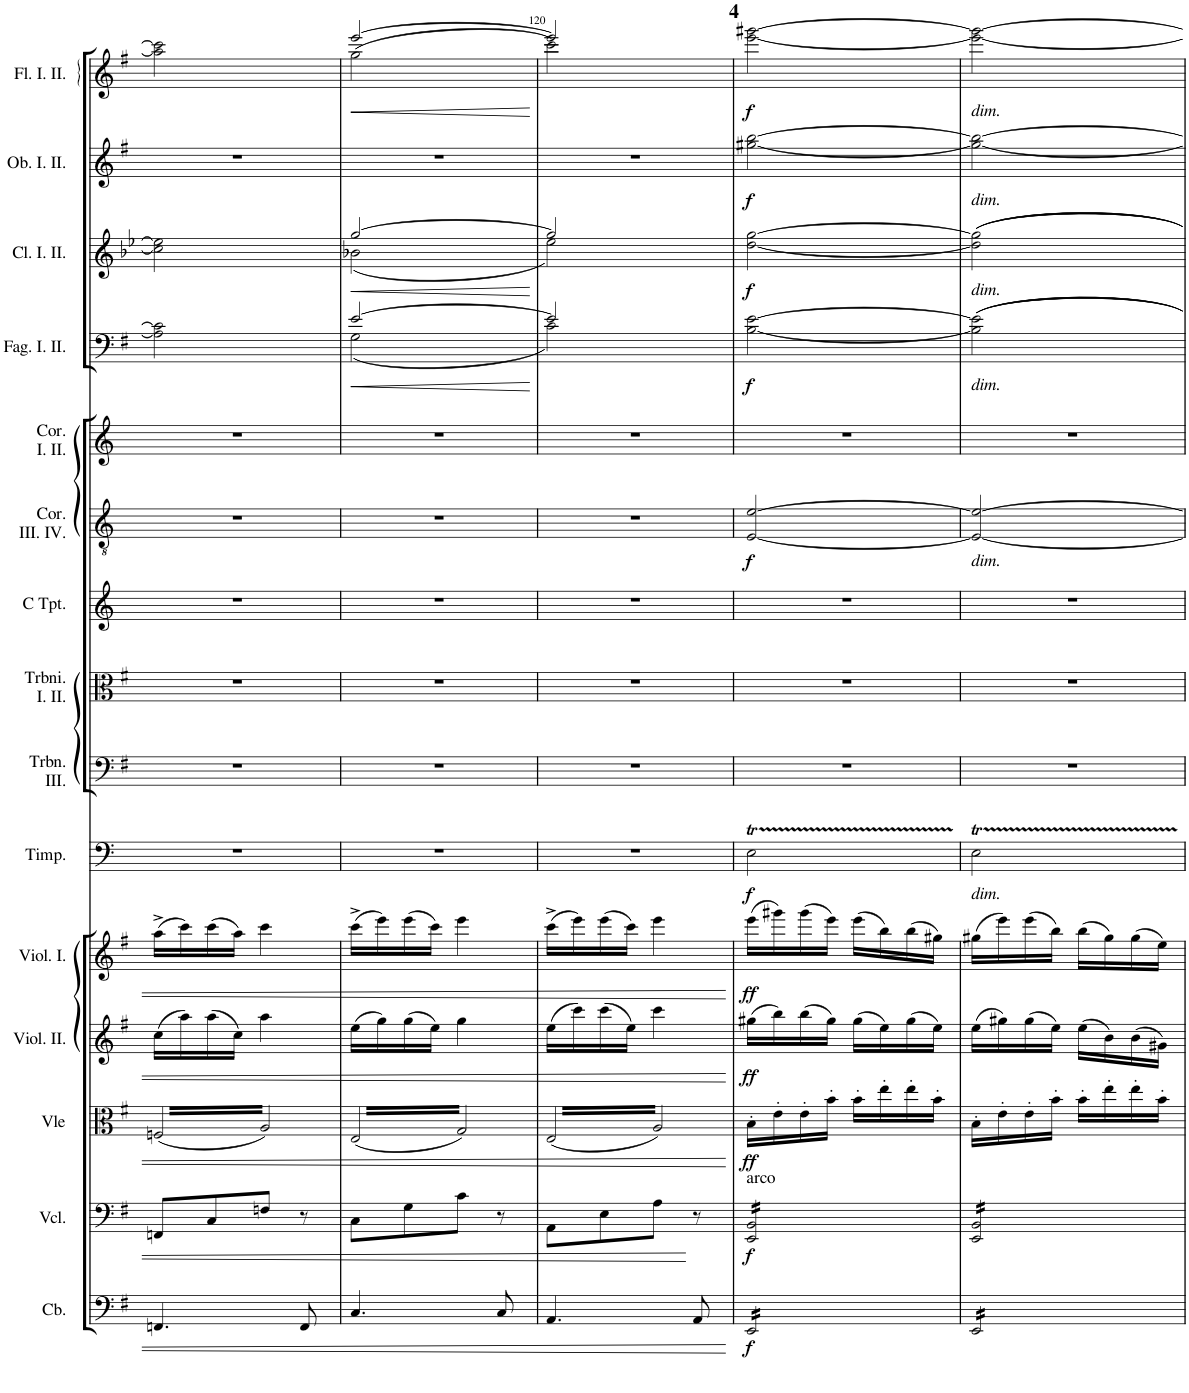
**kern	**dynam	**kern	**dynam	**kern	**dynam	**kern	**dynam	**kern	**dynam	**kern	**dynam	**kern	**kern	**kern	**kern	**dynam	**kern	**kern	**dynam	**kern	**dynam	**kern	**dynam	**kern	**dynam
*part15	*part15	*part14	*part14	*part13	*part13	*part12	*part12	*part11	*part11	*part10	*part10	*part9	*part8	*part7	*part6	*part6	*part5	*part4	*part4	*part3	*part3	*part2	*part2	*part1	*part1
*staff15	*staff15	*staff14	*staff14	*staff13	*staff13	*staff12	*staff12	*staff11	*staff11	*staff10	*staff10	*staff9	*staff8	*staff7	*staff6	*staff6	*staff5	*staff4	*staff4	*staff3	*staff3	*staff2	*staff2	*staff1	*staff1
*I"Contrabassi	*	*I"Violoncelli	*	*I"Viole	*	*I"Violini II.	*	*I"Violini I.	*	*I"Timpani	*	*I"Trombone III.	*I"Tromboni I. II.	*I"Trombe I. II. E	*I"Corni III. IV. C	*	*I"Corni I. II. E	*I"Fagotti I. II.	*	*I"Clarinetti I. II. A	*	*I"Oboi I. II.	*	*I"Flauto I.	*
*I'Cb.	*	*I'Vcl.	*	*I'Vle	*	*I'Viol. II.	*	*I'Viol. I.	*	*I'Timp.	*	*I'Trbn. III.	*I'Trbni. I. II.	*I'Trbe. I. II.	*I'Cor. III. IV.	*	*I'Cor. I. II.	*I'Fag. I. II.	*	*I'Cl. I. II.	*	*I'Ob. I. II.	*	*	*
!!LO:PB:g=z
*clefF4	*	*clefF4	*	*clefC3	*	*clefG2	*	*clefG2	*	*clefF4	*	*clefF4	*clefC3	*clefG2	*clefGv2	*	*clefG2	*clefF4	*	*clefG2	*	*clefG2	*	*clefG2	*
*Trd7c12	*	*	*	*	*	*	*	*	*	*	*	*	*	*Trd-3c-4	*Trd7c12	*	*Trd5c8	*	*	*Trd2c3	*	*	*	*	*
*k[f#]	*	*k[f#]	*	*k[f#]	*	*k[f#]	*	*k[f#]	*	*k[]	*	*k[f#]	*k[f#]	*k[]	*k[]	*	*k[]	*k[f#]	*	*k[b-e-]	*	*k[f#]	*	*k[f#]	*
*M2/4	*	*M2/4	*	*M2/4	*	*M2/4	*	*M2/4	*	*M2/4	*	*M2/4	*M2/4	*M2/4	*M2/4	*	*M2/4	*M2/4	*	*M2/4	*	*M2/4	*	*M2/4	*
=118	=118	=118	=118	=118	=118	=118	=118	=118	=118	=118	=118	=118	=118	=118	=118	=118	=118	=118	=118	=118	=118	=118	=118	=118	=118
*	*	*	*	*tremolo	*	*	*	*	*	*	*	*	*	*	*	*	*	*	*	*	*	*	*	*	*
4.FFn/	.	8FFn/L	.	(32Fn/LLL	.	(16cc\LL	.	(16aa^\LL	.	2r	.	2r	2r	2r	2r	.	2r	2An\] 2c\]	.	2ccn\] 2ee-X\]	.	2r	.	2aa\] 2ccc\]	.
.	.	.	.	32A/)	.	.	.	.	.	.	.	.	.	.	.	.	.	.	.	.	.	.	.	.	.
.	.	.	.	32Fn/	.	16aa\)	.	16ccc\)	.	.	.	.	.	.	.	.	.	.	.	.	.	.	.	.	.
.	.	.	.	32A/)	.	.	.	.	.	.	.	.	.	.	.	.	.	.	.	.	.	.	.	.	.
.	.	8C/	.	32Fn/	.	(16aa\	.	(16ccc\	.	.	.	.	.	.	.	.	.	.	.	.	.	.	.	.	.
.	.	.	.	32A/)	.	.	.	.	.	.	.	.	.	.	.	.	.	.	.	.	.	.	.	.	.
.	.	.	.	32Fn/	.	16cc\JJ)	.	16aa\JJ)	.	.	.	.	.	.	.	.	.	.	.	.	.	.	.	.	.
.	.	.	.	32A/)	.	.	.	.	.	.	.	.	.	.	.	.	.	.	.	.	.	.	.	.	.
.	.	8Fn/J	.	32Fn/	.	4aa\	.	4ccc\	.	.	.	.	.	.	.	.	.	.	.	.	.	.	.	.	.
.	.	.	.	32A/)	.	.	.	.	.	.	.	.	.	.	.	.	.	.	.	.	.	.	.	.	.
.	.	.	.	32Fn/	.	.	.	.	.	.	.	.	.	.	.	.	.	.	.	.	.	.	.	.	.
.	.	.	.	32A/)	.	.	.	.	.	.	.	.	.	.	.	.	.	.	.	.	.	.	.	.	.
8FF/	.	8r	.	32Fn/	.	.	.	.	.	.	.	.	.	.	.	.	.	.	.	.	.	.	.	.	.
.	.	.	.	32A/)	.	.	.	.	.	.	.	.	.	.	.	.	.	.	.	.	.	.	.	.	.
.	.	.	.	32Fn/	.	.	.	.	.	.	.	.	.	.	.	.	.	.	.	.	.	.	.	.	.
.	.	.	.	32A/)JJJ	.	.	.	.	.	.	.	.	.	.	.	.	.	.	.	.	.	.	.	.	.
=119	=119	=119	=119	=119	=119	=119	=119	=119	=119	=119	=119	=119	=119	=119	=119	=119	=119	=119	=119	=119	=119	=119	=119	=119	=119
!	!	!	!	!	!	!	!	!	!	!	!	!	!	!	!	!	!	!	!LO:HP:b	!	!LO:HP:b	!	!	!	!LO:HP:b
*	*	*	*	*	*	*	*	*	*	*	*	*	*	*	*	*	*	*^	*	*^	*	*	*	*^	*
4.C/	.	8C\L	.	(32E/LLL	.	(16ee\LL	.	(16ccc^\LL	.	2r	.	2r	2r	2r	2r	.	2r	[2e/	(2G\	<	[2gg/	(2b-X\	<	2r	.	(2gg\	[2eee/	<
.	.	.	.	32G/)	.	.	.	.	.	.	.	.	.	.	.	.	.	.	.	.	.	.	.	.	.	.	.	.
.	.	.	.	32E/	.	16gg\)	.	16eee\)	.	.	.	.	.	.	.	.	.	.	.	.	.	.	.	.	.	.	.	.
.	.	.	.	32G/)	.	.	.	.	.	.	.	.	.	.	.	.	.	.	.	.	.	.	.	.	.	.	.	.
.	.	8G\	.	32E/	.	(16gg\	.	(16eee\	.	.	.	.	.	.	.	.	.	.	.	.	.	.	.	.	.	.	.	.
.	.	.	.	32G/)	.	.	.	.	.	.	.	.	.	.	.	.	.	.	.	.	.	.	.	.	.	.	.	.
.	.	.	.	32E/	.	16ee\JJ)	.	16ccc\JJ)	.	.	.	.	.	.	.	.	.	.	.	.	.	.	.	.	.	.	.	.
.	.	.	.	32G/)	.	.	.	.	.	.	.	.	.	.	.	.	.	.	.	.	.	.	.	.	.	.	.	.
.	.	8c\J	.	32E/	.	4gg\	.	4eee\	.	.	.	.	.	.	.	.	.	.	.	.	.	.	.	.	.	.	.	.
.	.	.	.	32G/)	.	.	.	.	.	.	.	.	.	.	.	.	.	.	.	.	.	.	.	.	.	.	.	.
.	.	.	.	32E/	.	.	.	.	.	.	.	.	.	.	.	.	.	.	.	.	.	.	.	.	.	.	.	.
.	.	.	.	32G/)	.	.	.	.	.	.	.	.	.	.	.	.	.	.	.	.	.	.	.	.	.	.	.	.
8C/	.	8r	.	32E/	.	.	.	.	.	.	.	.	.	.	.	.	.	.	.	.	.	.	.	.	.	.	.	.
.	.	.	.	32G/)	.	.	.	.	.	.	.	.	.	.	.	.	.	.	.	.	.	.	.	.	.	.	.	.
.	.	.	.	32E/	.	.	.	.	.	.	.	.	.	.	.	.	.	.	.	.	.	.	.	.	.	.	.	.
.	.	.	.	32G/)JJJ	.	.	.	.	.	.	.	.	.	.	.	.	.	.	.	.	.	.	.	.	.	.	.	.
*	*	*	*	*	*	*	*	*	*	*	*	*	*	*	*	*	*	*v	*v	*	*	*	*	*	*	*v	*v	*
*	*	*	*	*	*	*	*	*	*	*	*	*	*	*	*	*	*	*	*	*v	*v	*	*	*	*	*
.	.	.	.	.	.	.	.	.	.	.	.	.	.	.	.	.	.	.	[	.	[	.	.	.	[
=120	=120	=120	=120	=120	=120	=120	=120	=120	=120	=120	=120	=120	=120	=120	=120	=120	=120	=120	=120	=120	=120	=120	=120	=120	=120
*	*	*	*	*	*	*	*	*	*	*	*	*	*	*	*	*	*	*^	*	*^	*	*	*	*^	*
4.AA/	.	8AA\L	.	(32E/LLL	.	(16ee\LL	.	(16ccc^\LL	.	2r	.	2r	2r	2r	2r	.	2r	2e/]	2c\)	.	2gg/]	2ee-\)	.	2r	.	2ccc\)	2eee/]	.
.	.	.	.	32A/)	.	.	.	.	.	.	.	.	.	.	.	.	.	.	.	.	.	.	.	.	.	.	.	.
.	.	.	.	32E/	.	16ccc\)	.	16eee\)	.	.	.	.	.	.	.	.	.	.	.	.	.	.	.	.	.	.	.	.
.	.	.	.	32A/)	.	.	.	.	.	.	.	.	.	.	.	.	.	.	.	.	.	.	.	.	.	.	.	.
.	.	8E\	.	32E/	.	(16ccc\	.	(16eee\	.	.	.	.	.	.	.	.	.	.	.	.	.	.	.	.	.	.	.	.
.	.	.	.	32A/)	.	.	.	.	.	.	.	.	.	.	.	.	.	.	.	.	.	.	.	.	.	.	.	.
.	.	.	.	32E/	.	16ee\JJ)	.	16ccc\JJ)	.	.	.	.	.	.	.	.	.	.	.	.	.	.	.	.	.	.	.	.
.	.	.	.	32A/)	.	.	.	.	.	.	.	.	.	.	.	.	.	.	.	.	.	.	.	.	.	.	.	.
.	.	8A\J	.	32E/	.	4ccc\	.	4eee\	.	.	.	.	.	.	.	.	.	.	.	.	.	.	.	.	.	.	.	.
.	.	.	.	32A/)	.	.	.	.	.	.	.	.	.	.	.	.	.	.	.	.	.	.	.	.	.	.	.	.
.	.	.	.	32E/	.	.	.	.	.	.	.	.	.	.	.	.	.	.	.	.	.	.	.	.	.	.	.	.
.	.	.	.	32A/)	.	.	.	.	.	.	.	.	.	.	.	.	.	.	.	.	.	.	.	.	.	.	.	.
8AA/	.	8r	.	32E/	.	.	.	.	.	.	.	.	.	.	.	.	.	.	.	.	.	.	.	.	.	.	.	.
.	.	.	.	32A/)	.	.	.	.	.	.	.	.	.	.	.	.	.	.	.	.	.	.	.	.	.	.	.	.
.	.	.	.	32E/	.	.	.	.	.	.	.	.	.	.	.	.	.	.	.	.	.	.	.	.	.	.	.	.
.	.	.	.	32A/)JJJ	.	.	.	.	.	.	.	.	.	.	.	.	.	.	.	.	.	.	.	.	.	.	.	.
*	*	*	*	*Xtremolo	*	*	*	*	*	*	*	*	*	*	*	*	*	*	*	*	*	*	*	*	*	*	*	*
*	*	*	*	*	*	*	*	*	*	*	*	*	*	*	*	*	*	*v	*v	*	*	*	*	*	*	*v	*v	*
*	*	*	*	*	*	*	*	*	*	*	*	*	*	*	*	*	*	*	*	*v	*v	*	*	*	*	*
!!LO:REH:place=s1:a:B:cj:enc=none:fs=14:t=4
=121	=121	=121	=121	=121	=121	=121	=121	=121	=121	=121	=121	=121	=121	=121	=121	=121	=121	=121	=121	=121	=121	=121	=121	=121	=121
!	!	!LO:TX:a:t=arco	!	!	!	!	!	!	!	!	!	!	!	!	!	!	!	!	!	!	!	!	!	!	!
!	!LO:DY:b	!	!LO:DY:b	!	!LO:DY:b	!	!LO:DY:b	!	!LO:DY:b	!	!LO:DY:b	!	!	!	!	!LO:DY:b	!	!	!LO:DY:b	!	!LO:DY:b	!	!LO:DY:b	!	!LO:DY:b
*tremolo	*	*	*	*	*	*	*	*	*	*	*	*	*	*	*	*	*	*	*	*	*	*	*	*	*
*	*	*tremolo	*	*	*	*	*	*	*	*	*	*	*	*	*	*	*	*	*	*	*	*	*	*	*
16EE/LL	f	16EE/ 16BB/LL	f	16B'\LL	ff	(16gg#X\LL	ff	(16eee\LL	ff	2Et\	f	2r	2r	2r	[2E/ [2e/	f	2r	[2B\ [2e\	f	[2dd\ [2gg\	f	[2gg#X\ [2bb\	f	[2eee\ [2ggg#X\	f
.	.	.	.	.	.	.	.	.	.	.	.	.	.	.	.	.	.	.	.	.	.	.	.	.	.
16EE/	.	16EE/ 16BB/	.	16e'\	.	16bb\)	.	16ggg#X\)	.	.	.	.	.	.	.	.	.	.	.	.	.	.	.	.	.
.	.	.	.	.	.	.	.	.	.	.	.	.	.	.	.	.	.	.	.	.	.	.	.	.	.
16EE/	.	16EE/ 16BB/	.	16e'\	.	(16bb\	.	(16ggg#\	.	.	.	.	.	.	.	.	.	.	.	.	.	.	.	.	.
.	.	.	.	.	.	.	.	.	.	.	.	.	.	.	.	.	.	.	.	.	.	.	.	.	.
16EE/	.	16EE/ 16BB/	.	16b'\JJ	.	16gg#\JJ)	.	16eee\JJ)	.	.	.	.	.	.	.	.	.	.	.	.	.	.	.	.	.
.	.	.	.	.	.	.	.	.	.	.	.	.	.	.	.	.	.	.	.	.	.	.	.	.	.
16EE/	.	16EE/ 16BB/	.	16b'\LL	.	(16gg#\LL	.	(16eee\LL	.	.	.	.	.	.	.	.	.	.	.	.	.	.	.	.	.
16EE/	.	16EE/ 16BB/	.	16ee'\	.	16ee\)	.	16bb\)	.	.	.	.	.	.	.	.	.	.	.	.	.	.	.	.	.
16EE/	.	16EE/ 16BB/	.	16ee'\	.	(16gg#\	.	(16bb\	.	.	.	.	.	.	.	.	.	.	.	.	.	.	.	.	.
16EE/JJ	.	16EE/ 16BB/JJ	.	16b'\JJ	.	16ee\JJ)	.	16gg#X\JJ)	.	.	.	.	.	.	.	.	.	.	.	.	.	.	.	.	.
=122	=122	=122	=122	=122	=122	=122	=122	=122	=122	=122	=122	=122	=122	=122	=122	=122	=122	=122	=122	=122	=122	=122	=122	=122	=122
!	!	!	!	!	!	!	!	!	!	!	!	!	!	!	!	!	!	!	!	!	!	!	!	!LO:TX:b:i:t=dim.	!
!	!	!	!	!	!	!	!	!	!	!	!	!	!	!	!	!	!	!	!	!	!	!LO:TX:b:i:t=dim.	!	!	!
!	!	!	!	!	!	!	!	!	!	!	!	!	!	!	!	!	!	!	!	!LO:TX:b:i:t=dim.	!	!	!	!	!
!	!	!	!	!	!	!	!	!	!	!	!	!	!	!	!	!	!	!LO:TX:b:i:t=dim.	!	!	!	!	!	!	!
!	!	!	!	!	!	!	!	!	!	!	!	!	!	!	!LO:TX:b:i:t=dim.	!	!	!	!	!	!	!	!	!	!
!	!	!	!	!	!	!	!	!	!	!LO:TX:b:i:t=dim.	!	!	!	!	!	!	!	!	!	!	!	!	!	!	!
16EE/LL	.	16EE/ 16BB/LL	.	16B'\LL	.	(16ee\LL	.	(16gg#X\LL	.	2Et\	.	2r	2r	2r	2E/_ 2e/_	.	2r	2B\] 2e\]	.	2dd\] 2gg\]	.	2gg#\_ 2bb\_	.	2eee\_ 2ggg#\_	.
16EE/	.	16EE/ 16BB/	.	16e'\	.	16gg#X\)	.	16eee\)	.	.	.	.	.	.	.	.	.	.	.	.	.	.	.	.	.
16EE/	.	16EE/ 16BB/	.	16e'\	.	(16gg#\	.	(16eee\	.	.	.	.	.	.	.	.	.	.	.	.	.	.	.	.	.
16EE/	.	16EE/ 16BB/	.	16b'\JJ	.	16ee\JJ)	.	16bb\JJ)	.	.	.	.	.	.	.	.	.	.	.	.	.	.	.	.	.
16EE/	.	16EE/ 16BB/	.	16b'\LL	.	(16ee\LL	.	(16bb\LL	.	.	.	.	.	.	.	.	.	.	.	.	.	.	.	.	.
16EE/	.	16EE/ 16BB/	.	16ee'\	.	16b\)	.	16gg#\)	.	.	.	.	.	.	.	.	.	.	.	.	.	.	.	.	.
16EE/	.	16EE/ 16BB/	.	16ee'\	.	(16b\	.	(16gg#\	.	.	.	.	.	.	.	.	.	.	.	.	.	.	.	.	.
16EE/JJ	.	16EE/ 16BB/JJ	.	16b'\JJ	.	16g#X\JJ)	.	16ee\JJ)	.	.	.	.	.	.	.	.	.	.	.	.	.	.	.	.	.
*	*	*Xtremolo	*	*	*	*	*	*	*	*	*	*	*	*	*	*	*	*	*	*	*	*	*	*	*
*Xtremolo	*	*	*	*	*	*	*	*	*	*	*	*	*	*	*	*	*	*	*	*	*	*	*	*	*
=	=	=	=	=	=	=	=	=	=	=	=	=	=	=	=	=	=	=	=	=	=	=	=	=	=
*-	*-	*-	*-	*-	*-	*-	*-	*-	*-	*-	*-	*-	*-	*-	*-	*-	*-	*-	*-	*-	*-	*-	*-	*-	*-
